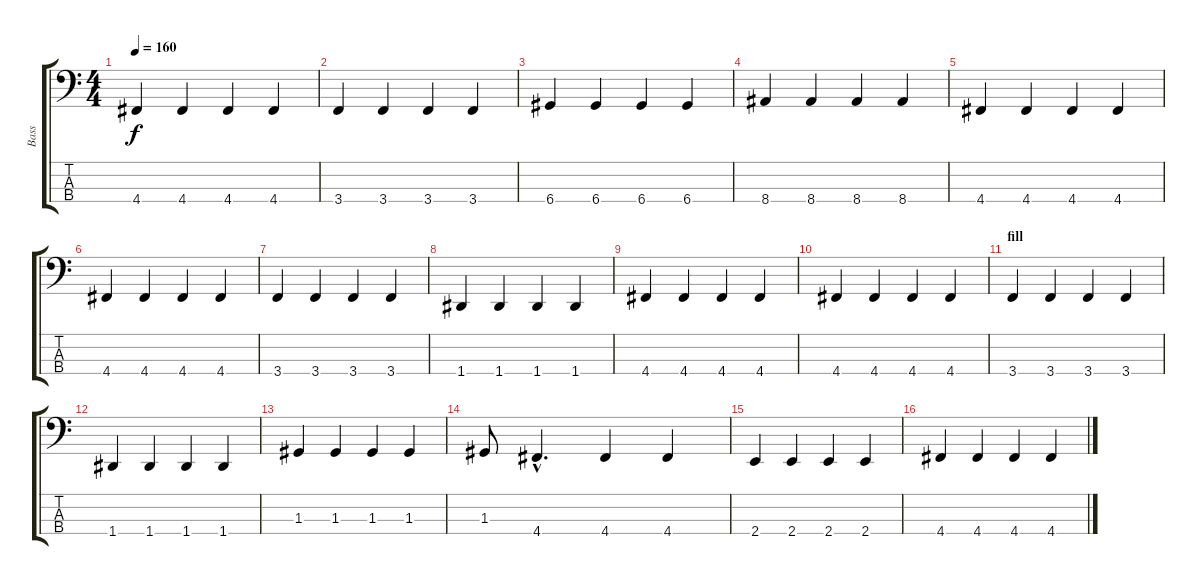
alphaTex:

\track ("Bass" "Bass") {instrument electricbassfinger}
\staff {score tabs}
\tuning (F2 C2 G1 D1) {hide}
\ts (4 4)
\tempo 160
\clef f4
\ks c
4.4.4{dy f} 4.4.4 4.4.4 4.4.4 |
3.4.4 3.4.4 3.4.4 3.4.4 |
6.4.4 6.4.4 6.4.4 6.4.4 |
8.4.4 8.4.4 8.4.4 8.4.4 |
4.4.4 4.4.4 4.4.4 4.4.4 |
4.4.4 4.4.4 4.4.4 4.4.4 |
3.4.4 3.4.4 3.4.4 3.4.4 |
1.4.4 1.4.4 1.4.4 1.4.4 |
4.4.4 4.4.4 4.4.4 4.4.4 |
4.4.4 4.4.4 4.4.4 4.4.4 |
\section ("" "fill")
3.4.4 3.4.4 3.4.4 3.4.4 |
1.4.4 1.4.4 1.4.4 1.4.4 |
1.3.4 1.3.4 1.3.4 1.3.4 |
1.3.8 4.4{hac}.4{d} 4.4.4 4.4.4 |
2.4.4 2.4.4 2.4.4 2.4.4 |
4.4.4 4.4.4 4.4.4 4.4.4
